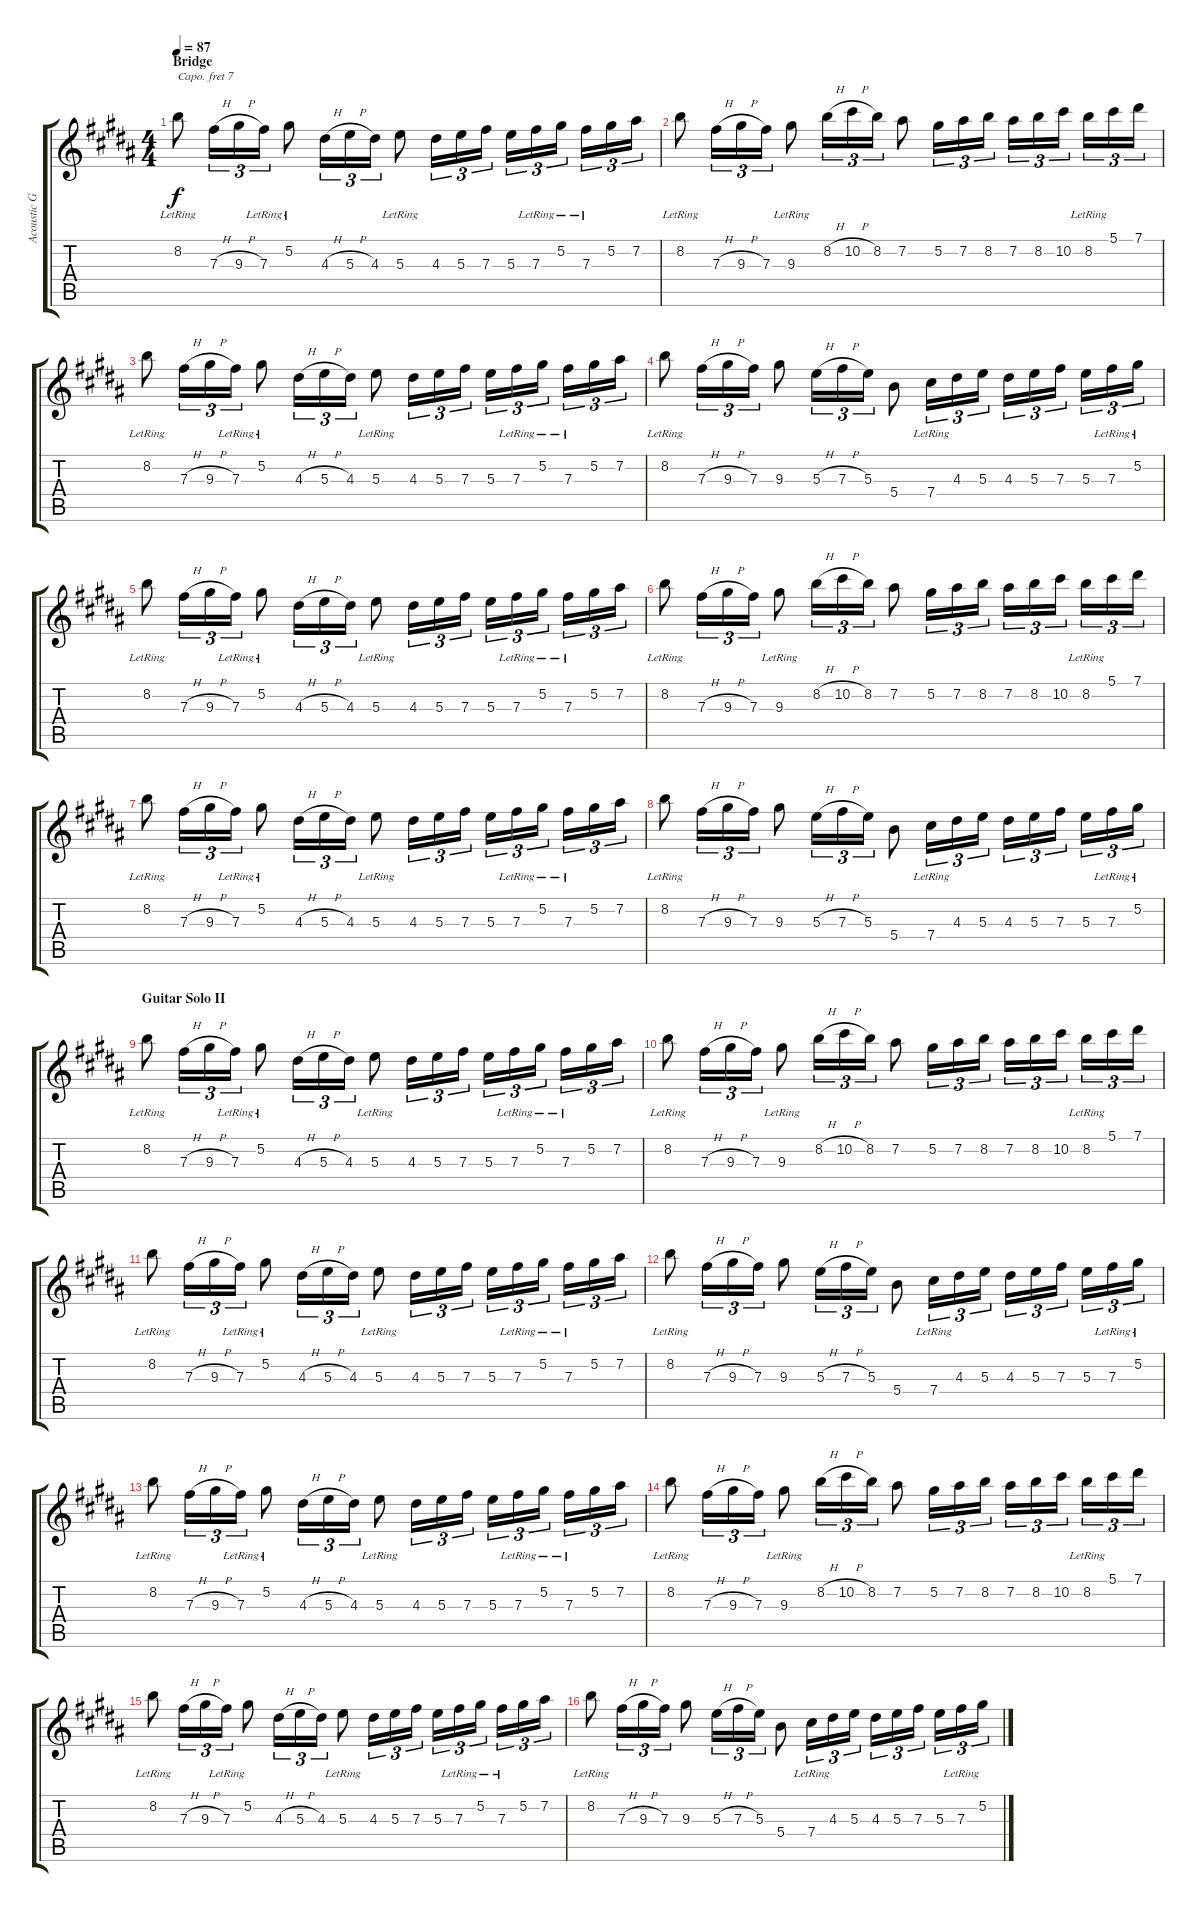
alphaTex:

\track ("Acoustic Guitar II" "Acoustic G") {instrument acousticguitarsteel}
\staff {score tabs}
\capo 7
\tuning (Db4 Ab3 E3 B2 Gb2 Db2) {hide}
\ts (4 4)
\section ("" "Bridge")
\tempo 87
\clef g2
\ks b
8.2{lr}.8{dy f} 7.3{h}.16{tu (3 2)} 9.3{h}.16{tu (3 2)} 7.3{lr}.16{tu (3 2)} 5.2{lr}.8 4.3{h}.16{tu (3 2)} 5.3{h}.16{tu (3 2)} 4.3.16{tu (3 2)} 5.3{lr}.8 4.3.16{tu (3 2)} 5.3.16{tu (3 2)} 7.3.16{tu (3 2)} 5.3.16{tu (3 2)} 7.3{lr}.16{tu (3 2)} 5.2{lr}.16{tu (3 2)} 7.3{lr}.16{tu (3 2)} 5.2.16{tu (3 2)} 7.2.16{tu (3 2)} |
8.2{lr}.8{volume 13} 7.3{h}.16{tu (3 2)} 9.3{h}.16{tu (3 2)} 7.3.16{tu (3 2)} 9.3{lr}.8 8.2{h}.16{tu (3 2)} 10.2{h}.16{tu (3 2)} 8.2.16{tu (3 2)} 7.2.8 5.2.16{tu (3 2)} 7.2.16{tu (3 2)} 8.2.16{tu (3 2)} 7.2.16{tu (3 2)} 8.2.16{tu (3 2)} 10.2.16{tu (3 2)} 8.2{lr}.16{tu (3 2)} 5.1.16{tu (3 2)} 7.1.16{tu (3 2)} |
8.2{lr}.8 7.3{h}.16{tu (3 2)} 9.3{h}.16{tu (3 2)} 7.3{lr}.16{tu (3 2)} 5.2{lr}.8 4.3{h}.16{tu (3 2)} 5.3{h}.16{tu (3 2)} 4.3.16{tu (3 2)} 5.3{lr}.8 4.3.16{tu (3 2)} 5.3.16{tu (3 2)} 7.3.16{tu (3 2)} 5.3.16{tu (3 2)} 7.3{lr}.16{tu (3 2)} 5.2{lr}.16{tu (3 2)} 7.3{lr}.16{tu (3 2)} 5.2.16{tu (3 2)} 7.2.16{tu (3 2)} |
8.2{lr}.8{volume 13} 7.3{h}.16{tu (3 2)} 9.3{h}.16{tu (3 2)} 7.3.16{tu (3 2)} 9.3.8 5.3{h}.16{tu (3 2)} 7.3{h}.16{tu (3 2)} 5.3.16{tu (3 2)} 5.4.8 7.4{lr}.16{tu (3 2)} 4.3.16{tu (3 2)} 5.3.16{tu (3 2)} 4.3.16{tu (3 2)} 5.3.16{tu (3 2)} 7.3.16{tu (3 2)} 5.3.16{tu (3 2)} 7.3{lr}.16{tu (3 2)} 5.2{lr}.16{tu (3 2)} |
8.2{lr}.8 7.3{h}.16{tu (3 2)} 9.3{h}.16{tu (3 2)} 7.3{lr}.16{tu (3 2)} 5.2{lr}.8 4.3{h}.16{tu (3 2)} 5.3{h}.16{tu (3 2)} 4.3.16{tu (3 2)} 5.3{lr}.8 4.3.16{tu (3 2)} 5.3.16{tu (3 2)} 7.3.16{tu (3 2)} 5.3.16{tu (3 2)} 7.3{lr}.16{tu (3 2)} 5.2{lr}.16{tu (3 2)} 7.3{lr}.16{tu (3 2)} 5.2.16{tu (3 2)} 7.2.16{tu (3 2)} |
8.2{lr}.8{volume 13} 7.3{h}.16{tu (3 2)} 9.3{h}.16{tu (3 2)} 7.3.16{tu (3 2)} 9.3{lr}.8 8.2{h}.16{tu (3 2)} 10.2{h}.16{tu (3 2)} 8.2.16{tu (3 2)} 7.2.8 5.2.16{tu (3 2)} 7.2.16{tu (3 2)} 8.2.16{tu (3 2)} 7.2.16{tu (3 2)} 8.2.16{tu (3 2)} 10.2.16{tu (3 2)} 8.2{lr}.16{tu (3 2)} 5.1.16{tu (3 2)} 7.1.16{tu (3 2)} |
8.2{lr}.8 7.3{h}.16{tu (3 2)} 9.3{h}.16{tu (3 2)} 7.3{lr}.16{tu (3 2)} 5.2{lr}.8 4.3{h}.16{tu (3 2)} 5.3{h}.16{tu (3 2)} 4.3.16{tu (3 2)} 5.3{lr}.8 4.3.16{tu (3 2)} 5.3.16{tu (3 2)} 7.3.16{tu (3 2)} 5.3.16{tu (3 2)} 7.3{lr}.16{tu (3 2)} 5.2{lr}.16{tu (3 2)} 7.3{lr}.16{tu (3 2)} 5.2.16{tu (3 2)} 7.2.16{tu (3 2)} |
8.2{lr}.8{volume 8} 7.3{h}.16{tu (3 2)} 9.3{h}.16{tu (3 2)} 7.3.16{tu (3 2)} 9.3.8 5.3{h}.16{tu (3 2)} 7.3{h}.16{tu (3 2)} 5.3.16{tu (3 2)} 5.4.8 7.4{lr}.16{tu (3 2)} 4.3.16{tu (3 2)} 5.3.16{tu (3 2)} 4.3.16{tu (3 2)} 5.3.16{tu (3 2)} 7.3.16{tu (3 2)} 5.3.16{tu (3 2)} 7.3{lr}.16{tu (3 2)} 5.2{lr}.16{tu (3 2)} |
\section ("" "Guitar Solo II")
8.2{lr}.8 7.3{h}.16{tu (3 2)} 9.3{h}.16{tu (3 2)} 7.3{lr}.16{tu (3 2)} 5.2{lr}.8 4.3{h}.16{tu (3 2)} 5.3{h}.16{tu (3 2)} 4.3.16{tu (3 2)} 5.3{lr}.8 4.3.16{tu (3 2)} 5.3.16{tu (3 2)} 7.3.16{tu (3 2)} 5.3.16{tu (3 2)} 7.3{lr}.16{tu (3 2)} 5.2{lr}.16{tu (3 2)} 7.3{lr}.16{tu (3 2)} 5.2.16{tu (3 2)} 7.2.16{tu (3 2)} |
8.2{lr}.8 7.3{h}.16{tu (3 2)} 9.3{h}.16{tu (3 2)} 7.3.16{tu (3 2)} 9.3{lr}.8 8.2{h}.16{tu (3 2)} 10.2{h}.16{tu (3 2)} 8.2.16{tu (3 2)} 7.2.8 5.2.16{tu (3 2)} 7.2.16{tu (3 2)} 8.2.16{tu (3 2)} 7.2.16{tu (3 2)} 8.2.16{tu (3 2)} 10.2.16{tu (3 2)} 8.2{lr}.16{tu (3 2)} 5.1.16{tu (3 2)} 7.1.16{tu (3 2)} |
8.2{lr}.8 7.3{h}.16{tu (3 2)} 9.3{h}.16{tu (3 2)} 7.3{lr}.16{tu (3 2)} 5.2{lr}.8 4.3{h}.16{tu (3 2)} 5.3{h}.16{tu (3 2)} 4.3.16{tu (3 2)} 5.3{lr}.8 4.3.16{tu (3 2)} 5.3.16{tu (3 2)} 7.3.16{tu (3 2)} 5.3.16{tu (3 2)} 7.3{lr}.16{tu (3 2)} 5.2{lr}.16{tu (3 2)} 7.3{lr}.16{tu (3 2)} 5.2.16{tu (3 2)} 7.2.16{tu (3 2)} |
8.2{lr}.8 7.3{h}.16{tu (3 2)} 9.3{h}.16{tu (3 2)} 7.3.16{tu (3 2)} 9.3.8 5.3{h}.16{tu (3 2)} 7.3{h}.16{tu (3 2)} 5.3.16{tu (3 2)} 5.4.8 7.4{lr}.16{tu (3 2)} 4.3.16{tu (3 2)} 5.3.16{tu (3 2)} 4.3.16{tu (3 2)} 5.3.16{tu (3 2)} 7.3.16{tu (3 2)} 5.3.16{tu (3 2)} 7.3{lr}.16{tu (3 2)} 5.2{lr}.16{tu (3 2)} |
8.2{lr}.8 7.3{h}.16{tu (3 2)} 9.3{h}.16{tu (3 2)} 7.3{lr}.16{tu (3 2)} 5.2{lr}.8 4.3{h}.16{tu (3 2)} 5.3{h}.16{tu (3 2)} 4.3.16{tu (3 2)} 5.3{lr}.8 4.3.16{tu (3 2)} 5.3.16{tu (3 2)} 7.3.16{tu (3 2)} 5.3.16{tu (3 2)} 7.3{lr}.16{tu (3 2)} 5.2{lr}.16{tu (3 2)} 7.3{lr}.16{tu (3 2)} 5.2.16{tu (3 2)} 7.2.16{tu (3 2)} |
8.2{lr}.8 7.3{h}.16{tu (3 2)} 9.3{h}.16{tu (3 2)} 7.3.16{tu (3 2)} 9.3{lr}.8 8.2{h}.16{tu (3 2)} 10.2{h}.16{tu (3 2)} 8.2.16{tu (3 2)} 7.2.8 5.2.16{tu (3 2)} 7.2.16{tu (3 2)} 8.2.16{tu (3 2)} 7.2.16{tu (3 2)} 8.2.16{tu (3 2)} 10.2.16{tu (3 2)} 8.2{lr}.16{tu (3 2)} 5.1.16{tu (3 2)} 7.1.16{tu (3 2)} |
8.2{lr}.8 7.3{h}.16{tu (3 2)} 9.3{h}.16{tu (3 2)} 7.3{lr}.16{tu (3 2)} 5.2{lr}.8 4.3{h}.16{tu (3 2)} 5.3{h}.16{tu (3 2)} 4.3.16{tu (3 2)} 5.3{lr}.8 4.3.16{tu (3 2)} 5.3.16{tu (3 2)} 7.3.16{tu (3 2)} 5.3.16{tu (3 2)} 7.3{lr}.16{tu (3 2)} 5.2{lr}.16{tu (3 2)} 7.3{lr}.16{tu (3 2)} 5.2.16{tu (3 2)} 7.2.16{tu (3 2)} |
8.2{lr}.8 7.3{h}.16{tu (3 2)} 9.3{h}.16{tu (3 2)} 7.3.16{tu (3 2)} 9.3.8 5.3{h}.16{tu (3 2)} 7.3{h}.16{tu (3 2)} 5.3.16{tu (3 2)} 5.4.8 7.4{lr}.16{tu (3 2)} 4.3.16{tu (3 2)} 5.3.16{tu (3 2)} 4.3.16{tu (3 2)} 5.3.16{tu (3 2)} 7.3.16{tu (3 2)} 5.3.16{tu (3 2)} 7.3{lr}.16{tu (3 2)} 5.2{lr}.16{tu (3 2)}
